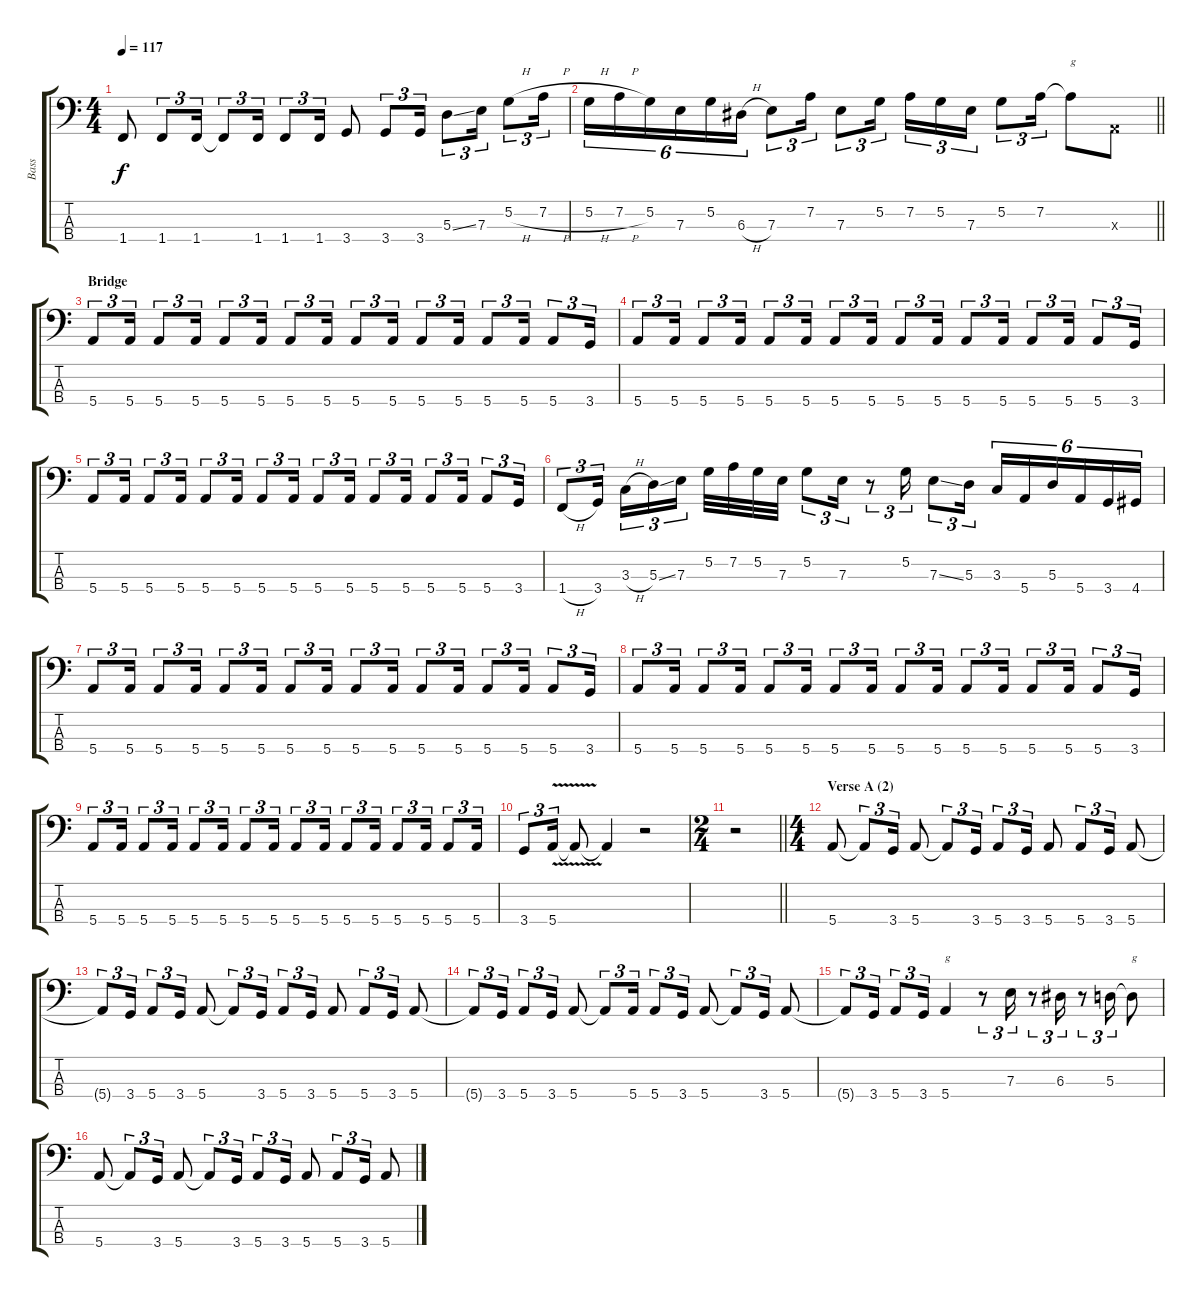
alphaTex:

\track ("Bass" "Bass") {instrument electricbassfinger}
\staff {score tabs}
\tuning (G2 D2 A1 E1) {hide}
\ts (4 4)
\tempo 117
\clef f4
\ks aminor
1.4.8{dy f} 1.4.8{tu (3 2)} 1.4.16{tu (3 2)} 1.4{t}.8{tu (3 2)} 1.4.16{tu (3 2)} 1.4.8{tu (3 2)} 1.4.16{tu (3 2)} 3.4.8 3.4.8{tu (3 2)} 3.4.16{tu (3 2)} 5.3{ss}.8{tu (3 2)} 7.3.16{tu (3 2)} 5.2{h}.8{tu (3 2)} 7.2{h}.16{tu (3 2)} |
\barLineRight lightlight
5.2{h}.16{tu (6 4)} 7.2{h}.16{tu (6 4)} 5.2.16{tu (6 4)} 7.3.16{tu (6 4)} 5.2.16{tu (6 4)} 6.3{h}.16{tu (6 4)} 7.3.8{tu (3 2)} 7.2.16{tu (3 2)} 7.3.8{tu (3 2)} 5.2.16{tu (3 2)} 7.2.16{tu (3 2)} 5.2.16{tu (3 2)} 7.3.16{tu (3 2)} 5.2.8{tu (3 2)} 7.2.16{tu (3 2)} 7.2{t}.8{txt "g"} 0.3{x}.8 |
\section ("" "Bridge")
5.4.8{tu (3 2)} 5.4.16{tu (3 2)} 5.4.8{tu (3 2)} 5.4.16{tu (3 2)} 5.4.8{tu (3 2)} 5.4.16{tu (3 2)} 5.4.8{tu (3 2)} 5.4.16{tu (3 2)} 5.4.8{tu (3 2)} 5.4.16{tu (3 2)} 5.4.8{tu (3 2)} 5.4.16{tu (3 2)} 5.4.8{tu (3 2)} 5.4.16{tu (3 2)} 5.4.8{tu (3 2)} 3.4.16{tu (3 2)} |
5.4.8{tu (3 2)} 5.4.16{tu (3 2)} 5.4.8{tu (3 2)} 5.4.16{tu (3 2)} 5.4.8{tu (3 2)} 5.4.16{tu (3 2)} 5.4.8{tu (3 2)} 5.4.16{tu (3 2)} 5.4.8{tu (3 2)} 5.4.16{tu (3 2)} 5.4.8{tu (3 2)} 5.4.16{tu (3 2)} 5.4.8{tu (3 2)} 5.4.16{tu (3 2)} 5.4.8{tu (3 2)} 3.4.16{tu (3 2)} |
5.4.8{tu (3 2)} 5.4.16{tu (3 2)} 5.4.8{tu (3 2)} 5.4.16{tu (3 2)} 5.4.8{tu (3 2)} 5.4.16{tu (3 2)} 5.4.8{tu (3 2)} 5.4.16{tu (3 2)} 5.4.8{tu (3 2)} 5.4.16{tu (3 2)} 5.4.8{tu (3 2)} 5.4.16{tu (3 2)} 5.4.8{tu (3 2)} 5.4.16{tu (3 2)} 5.4.8{tu (3 2)} 3.4.16{tu (3 2)} |
1.4{h}.8{tu (3 2)} 3.4.16{tu (3 2)} 3.3{h}.16{tu (3 2)} 5.3{ss}.16{tu (3 2)} 7.3.16{tu (3 2)} 5.2.32 7.2.32 5.2.32 7.3.32 5.2.8{tu (3 2)} 7.3.16{tu (3 2)} r.8{tu (3 2)} 5.2.16{tu (3 2)} 7.3{ss}.8{tu (3 2)} 5.3.16{tu (3 2)} 3.3.16{tu (6 4)} 5.4.16{tu (6 4)} 5.3.16{tu (6 4)} 5.4.16{tu (6 4)} 3.4.16{tu (6 4)} 4.4.16{tu (6 4)} |
5.4.8{tu (3 2)} 5.4.16{tu (3 2)} 5.4.8{tu (3 2)} 5.4.16{tu (3 2)} 5.4.8{tu (3 2)} 5.4.16{tu (3 2)} 5.4.8{tu (3 2)} 5.4.16{tu (3 2)} 5.4.8{tu (3 2)} 5.4.16{tu (3 2)} 5.4.8{tu (3 2)} 5.4.16{tu (3 2)} 5.4.8{tu (3 2)} 5.4.16{tu (3 2)} 5.4.8{tu (3 2)} 3.4.16{tu (3 2)} |
5.4.8{tu (3 2)} 5.4.16{tu (3 2)} 5.4.8{tu (3 2)} 5.4.16{tu (3 2)} 5.4.8{tu (3 2)} 5.4.16{tu (3 2)} 5.4.8{tu (3 2)} 5.4.16{tu (3 2)} 5.4.8{tu (3 2)} 5.4.16{tu (3 2)} 5.4.8{tu (3 2)} 5.4.16{tu (3 2)} 5.4.8{tu (3 2)} 5.4.16{tu (3 2)} 5.4.8{tu (3 2)} 3.4.16{tu (3 2)} |
5.4.8{tu (3 2)} 5.4.16{tu (3 2)} 5.4.8{tu (3 2)} 5.4.16{tu (3 2)} 5.4.8{tu (3 2)} 5.4.16{tu (3 2)} 5.4.8{tu (3 2)} 5.4.16{tu (3 2)} 5.4.8{tu (3 2)} 5.4.16{tu (3 2)} 5.4.8{tu (3 2)} 5.4.16{tu (3 2)} 5.4.8{tu (3 2)} 5.4.16{tu (3 2)} 5.4.8{tu (3 2)} 5.4.16{tu (3 2)} |
3.4.8{tu (3 2)} 5.4{v}.16{tu (3 2)} 5.4{t}.8 5.4{t}.4 r.2 |
\ts (2 4)
\barLineRight lightlight
r.2 |
\ts (4 4)
\section ("" "Verse A (2)")
5.4.8 5.4{t}.8{tu (3 2)} 3.4.16{tu (3 2)} 5.4.8 5.4{t}.8{tu (3 2)} 3.4.16{tu (3 2)} 5.4.8{tu (3 2)} 3.4.16{tu (3 2)} 5.4.8 5.4.8{tu (3 2)} 3.4.16{tu (3 2)} 5.4.8 |
5.4{t}.8{tu (3 2)} 3.4.16{tu (3 2)} 5.4.8{tu (3 2)} 3.4.16{tu (3 2)} 5.4.8 5.4{t}.8{tu (3 2)} 3.4.16{tu (3 2)} 5.4.8{tu (3 2)} 3.4.16{tu (3 2)} 5.4.8 5.4.8{tu (3 2)} 3.4.16{tu (3 2)} 5.4.8 |
5.4{t}.8{tu (3 2)} 3.4.16{tu (3 2)} 5.4.8{tu (3 2)} 3.4.16{tu (3 2)} 5.4.8 5.4{t}.8{tu (3 2)} 5.4.16{tu (3 2)} 5.4.8{tu (3 2)} 3.4.16{tu (3 2)} 5.4.8 5.4{t}.8{tu (3 2)} 3.4.16{tu (3 2)} 5.4.8 |
5.4{t}.8{tu (3 2)} 3.4.16{tu (3 2)} 5.4.8{tu (3 2)} 3.4.16{tu (3 2)} 5.4.4{txt "g"} r.8{tu (3 2)} 7.3.16{tu (3 2)} r.8{tu (3 2)} 6.3.16{tu (3 2)} r.8{tu (3 2)} 5.3.16{tu (3 2)} 5.3{t}.8{txt "g"} |
5.4.8 5.4{t}.8{tu (3 2)} 3.4.16{tu (3 2)} 5.4.8 5.4{t}.8{tu (3 2)} 3.4.16{tu (3 2)} 5.4.8{tu (3 2)} 3.4.16{tu (3 2)} 5.4.8 5.4.8{tu (3 2)} 3.4.16{tu (3 2)} 5.4.8
